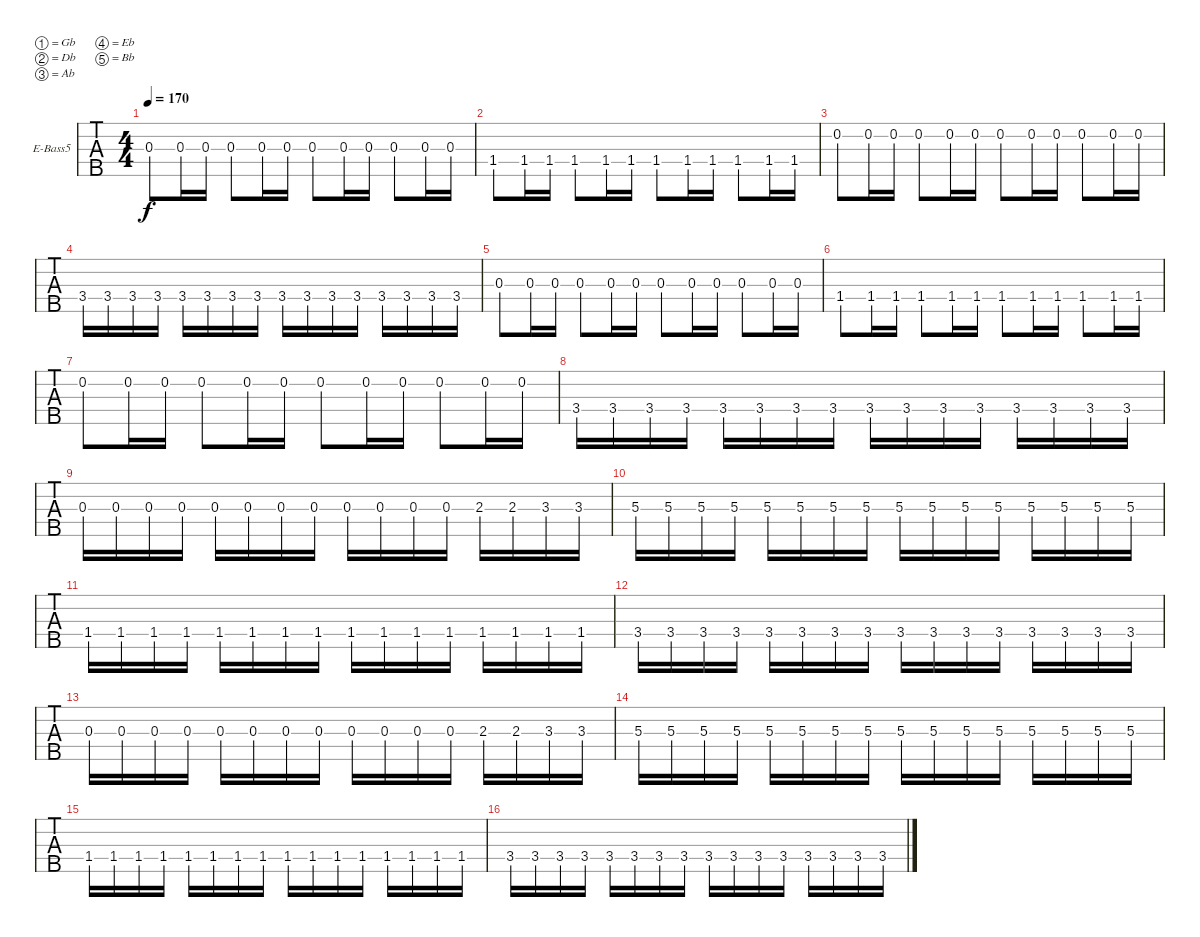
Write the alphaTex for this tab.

\bracketExtendMode groupsimilarinstruments
\firstSystemTrackNameOrientation horizontal
\otherSystemsTrackNameOrientation horizontal
\track ("Иван Изотов" "E-Bass5") {instrument electricbasspick}
\staff {tabs}
\tuning (Gb2 Db2 Ab1 Eb1 Bb0)
\ts (4 4)
\tempo 170
\clef f4
\ks c
0.3.8{dy f} 0.3.16 0.3.16 0.3.8 0.3.16 0.3.16 0.3.8 0.3.16 0.3.16 0.3.8 0.3.16 0.3.16 |
1.4.8 1.4.16 1.4.16 1.4.8 1.4.16 1.4.16 1.4.8 1.4.16 1.4.16 1.4.8 1.4.16 1.4.16 |
0.2.8 0.2.16 0.2.16 0.2.8 0.2.16 0.2.16 0.2.8 0.2.16 0.2.16 0.2.8 0.2.16 0.2.16 |
3.4.16 3.4.16 3.4.16 3.4.16 3.4.16 3.4.16 3.4.16 3.4.16 3.4.16 3.4.16 3.4.16 3.4.16 3.4.16 3.4.16 3.4.16 3.4.16 |
0.3.8 0.3.16 0.3.16 0.3.8 0.3.16 0.3.16 0.3.8 0.3.16 0.3.16 0.3.8 0.3.16 0.3.16 |
1.4.8 1.4.16 1.4.16 1.4.8 1.4.16 1.4.16 1.4.8 1.4.16 1.4.16 1.4.8 1.4.16 1.4.16 |
0.2.8 0.2.16 0.2.16 0.2.8 0.2.16 0.2.16 0.2.8 0.2.16 0.2.16 0.2.8 0.2.16 0.2.16 |
3.4.16 3.4.16 3.4.16 3.4.16 3.4.16 3.4.16 3.4.16 3.4.16 3.4.16 3.4.16 3.4.16 3.4.16 3.4.16 3.4.16 3.4.16 3.4.16 |
0.3.16 0.3.16 0.3.16 0.3.16 0.3.16 0.3.16 0.3.16 0.3.16 0.3.16 0.3.16 0.3.16 0.3.16 2.3.16 2.3.16 3.3.16 3.3.16 |
5.3.16 5.3.16 5.3.16 5.3.16 5.3.16 5.3.16 5.3.16 5.3.16 5.3.16 5.3.16 5.3.16 5.3.16 5.3.16 5.3.16 5.3.16 5.3.16 |
1.4.16 1.4.16 1.4.16 1.4.16 1.4.16 1.4.16 1.4.16 1.4.16 1.4.16 1.4.16 1.4.16 1.4.16 1.4.16 1.4.16 1.4.16 1.4.16 |
3.4.16 3.4.16 3.4.16 3.4.16 3.4.16 3.4.16 3.4.16 3.4.16 3.4.16 3.4.16 3.4.16 3.4.16 3.4.16 3.4.16 3.4.16 3.4.16 |
0.3.16 0.3.16 0.3.16 0.3.16 0.3.16 0.3.16 0.3.16 0.3.16 0.3.16 0.3.16 0.3.16 0.3.16 2.3.16 2.3.16 3.3.16 3.3.16 |
5.3.16 5.3.16 5.3.16 5.3.16 5.3.16 5.3.16 5.3.16 5.3.16 5.3.16 5.3.16 5.3.16 5.3.16 5.3.16 5.3.16 5.3.16 5.3.16 |
1.4.16 1.4.16 1.4.16 1.4.16 1.4.16 1.4.16 1.4.16 1.4.16 1.4.16 1.4.16 1.4.16 1.4.16 1.4.16 1.4.16 1.4.16 1.4.16 |
3.4.16 3.4.16 3.4.16 3.4.16 3.4.16 3.4.16 3.4.16 3.4.16 3.4.16 3.4.16 3.4.16 3.4.16 3.4.16 3.4.16 3.4.16 3.4.16
